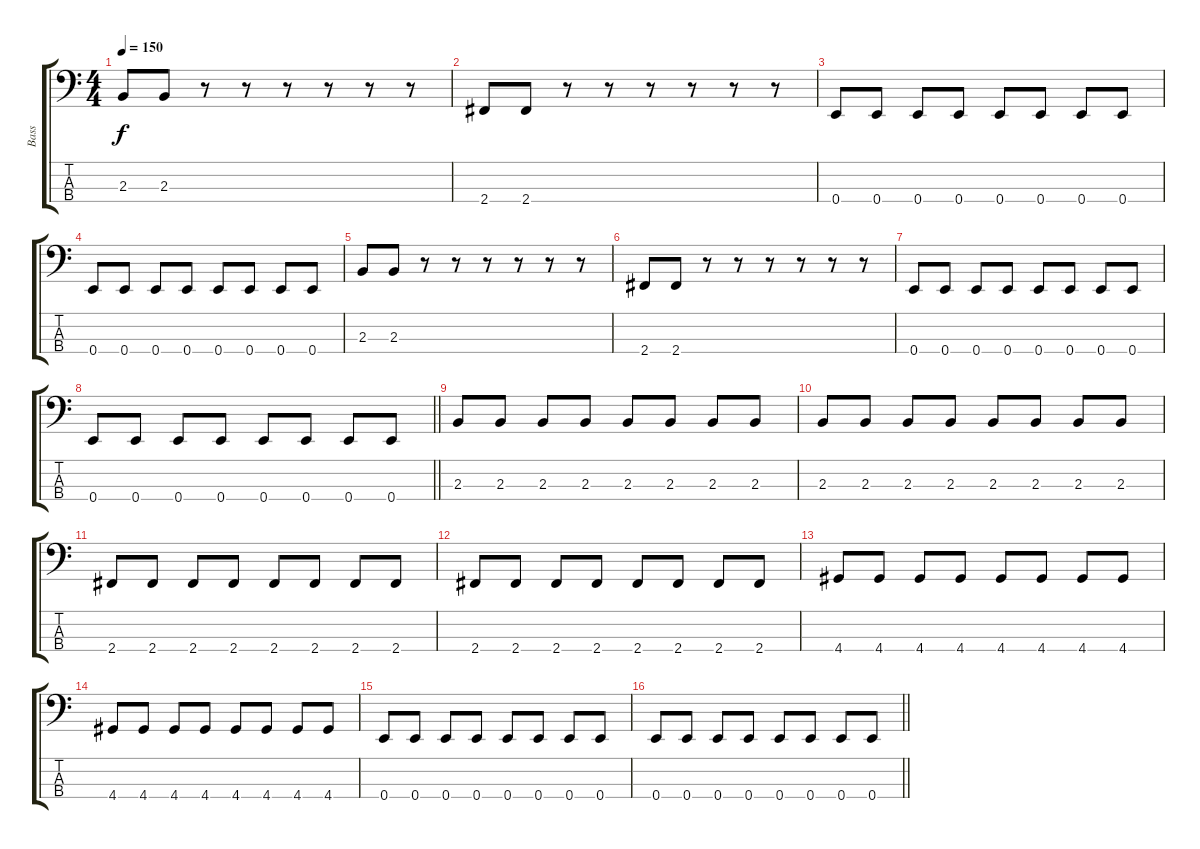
\track ("Bass" "Bass") {instrument electricbassfinger}
\staff {score tabs}
\tuning (G2 D2 A1 E1) {hide}
\ts (4 4)
\tempo 150
\clef f4
\ks c
2.3.8{dy f} 2.3.8 r.8 r.8 r.8 r.8 r.8 r.8 |
2.4.8 2.4.8 r.8 r.8 r.8 r.8 r.8 r.8 |
0.4.8 0.4.8 0.4.8 0.4.8 0.4.8 0.4.8 0.4.8 0.4.8 |
0.4.8 0.4.8 0.4.8 0.4.8 0.4.8 0.4.8 0.4.8 0.4.8 |
2.3.8 2.3.8 r.8 r.8 r.8 r.8 r.8 r.8 |
2.4.8 2.4.8 r.8 r.8 r.8 r.8 r.8 r.8 |
0.4.8 0.4.8 0.4.8 0.4.8 0.4.8 0.4.8 0.4.8 0.4.8 |
\barLineRight lightlight
0.4.8 0.4.8 0.4.8 0.4.8 0.4.8 0.4.8 0.4.8 0.4.8 |
2.3.8 2.3.8 2.3.8 2.3.8 2.3.8 2.3.8 2.3.8 2.3.8 |
2.3.8 2.3.8 2.3.8 2.3.8 2.3.8 2.3.8 2.3.8 2.3.8 |
2.4.8 2.4.8 2.4.8 2.4.8 2.4.8 2.4.8 2.4.8 2.4.8 |
2.4.8 2.4.8 2.4.8 2.4.8 2.4.8 2.4.8 2.4.8 2.4.8 |
4.4.8 4.4.8 4.4.8 4.4.8 4.4.8 4.4.8 4.4.8 4.4.8 |
4.4.8 4.4.8 4.4.8 4.4.8 4.4.8 4.4.8 4.4.8 4.4.8 |
0.4.8 0.4.8 0.4.8 0.4.8 0.4.8 0.4.8 0.4.8 0.4.8 |
\barLineRight lightlight
0.4.8 0.4.8 0.4.8 0.4.8 0.4.8 0.4.8 0.4.8 0.4.8
